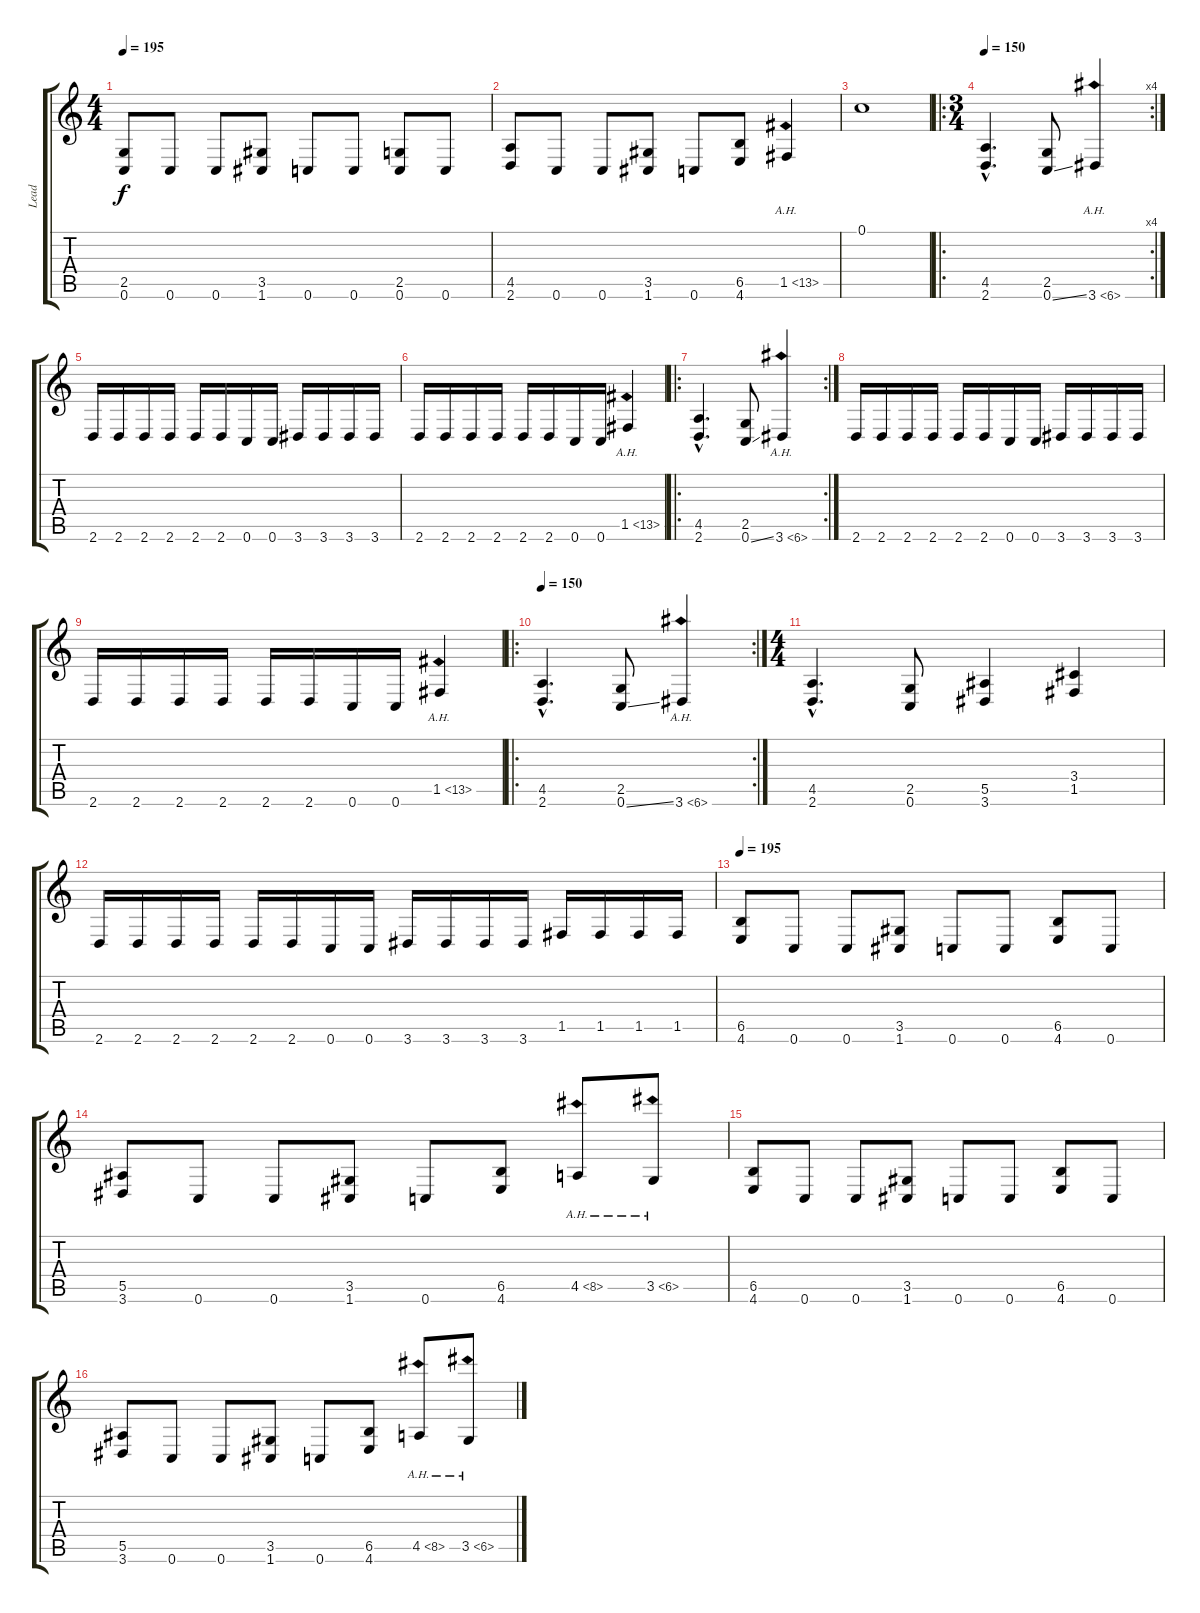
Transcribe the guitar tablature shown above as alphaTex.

\track ("Lead" "Lead") {instrument overdrivenguitar}
\staff {score tabs}
\tuning (C4 G3 Eb3 Bb2 F2 C2) {hide}
\ts (4 4)
\tempo 195
\clef g2
\ks c
(2.5 0.6).8{dy f} 0.6.8 0.6.8 (3.5 1.6).8 0.6.8 0.6.8 (2.5 0.6).8 0.6.8 |
(4.5 2.6).8 0.6.8 0.6.8 (3.5 1.6).8 0.6.8 (6.5 4.6).8 1.5{ah 12}.4 |
0.1.1 |
\ro
\rc 4
\ts (3 4)
\tempo 150
(4.5{hac} 2.6{hac}).4{d} (2.5 0.6{ss}).8 3.6{ah 3}.4 |
2.6.16 2.6.16 2.6.16 2.6.16 2.6.16 2.6.16 0.6.16 0.6.16 3.6.16 3.6.16 3.6.16 3.6.16 |
2.6.16 2.6.16 2.6.16 2.6.16 2.6.16 2.6.16 0.6.16 0.6.16 1.5{ah 12}.4 |
\ro
\rc 2
(4.5{hac} 2.6{hac}).4{d} (2.5 0.6{ss}).8 3.6{ah 3}.4 |
2.6.16 2.6.16 2.6.16 2.6.16 2.6.16 2.6.16 0.6.16 0.6.16 3.6.16 3.6.16 3.6.16 3.6.16 |
2.6.16 2.6.16 2.6.16 2.6.16 2.6.16 2.6.16 0.6.16 0.6.16 1.5{ah 12}.4 |
\ro
\rc 2
\tempo 150
(4.5{hac} 2.6{hac}).4{d} (2.5 0.6{ss}).8 3.6{ah 3}.4 |
\ts (4 4)
(4.5{hac} 2.6{hac}).4{d} (2.5 0.6).8 (5.5 3.6).4 (3.4 1.5).4 |
2.6.16 2.6.16 2.6.16 2.6.16 2.6.16 2.6.16 0.6.16 0.6.16 3.6.16 3.6.16 3.6.16 3.6.16 1.5.16 1.5.16 1.5.16 1.5.16 |
\tempo 195
(6.5 4.6).8 0.6.8 0.6.8 (3.5 1.6).8 0.6.8 0.6.8 (6.5 4.6).8 0.6.8 |
(5.5 3.6).8 0.6.8 0.6.8 (3.5 1.6).8 0.6.8 (6.5 4.6).8 4.5{ah 4}.8 3.5{ah 3}.8 |
(6.5 4.6).8 0.6.8 0.6.8 (3.5 1.6).8 0.6.8 0.6.8 (6.5 4.6).8 0.6.8 |
(5.5 3.6).8 0.6.8 0.6.8 (3.5 1.6).8 0.6.8 (6.5 4.6).8 4.5{ah 4}.8 3.5{ah 3}.8
